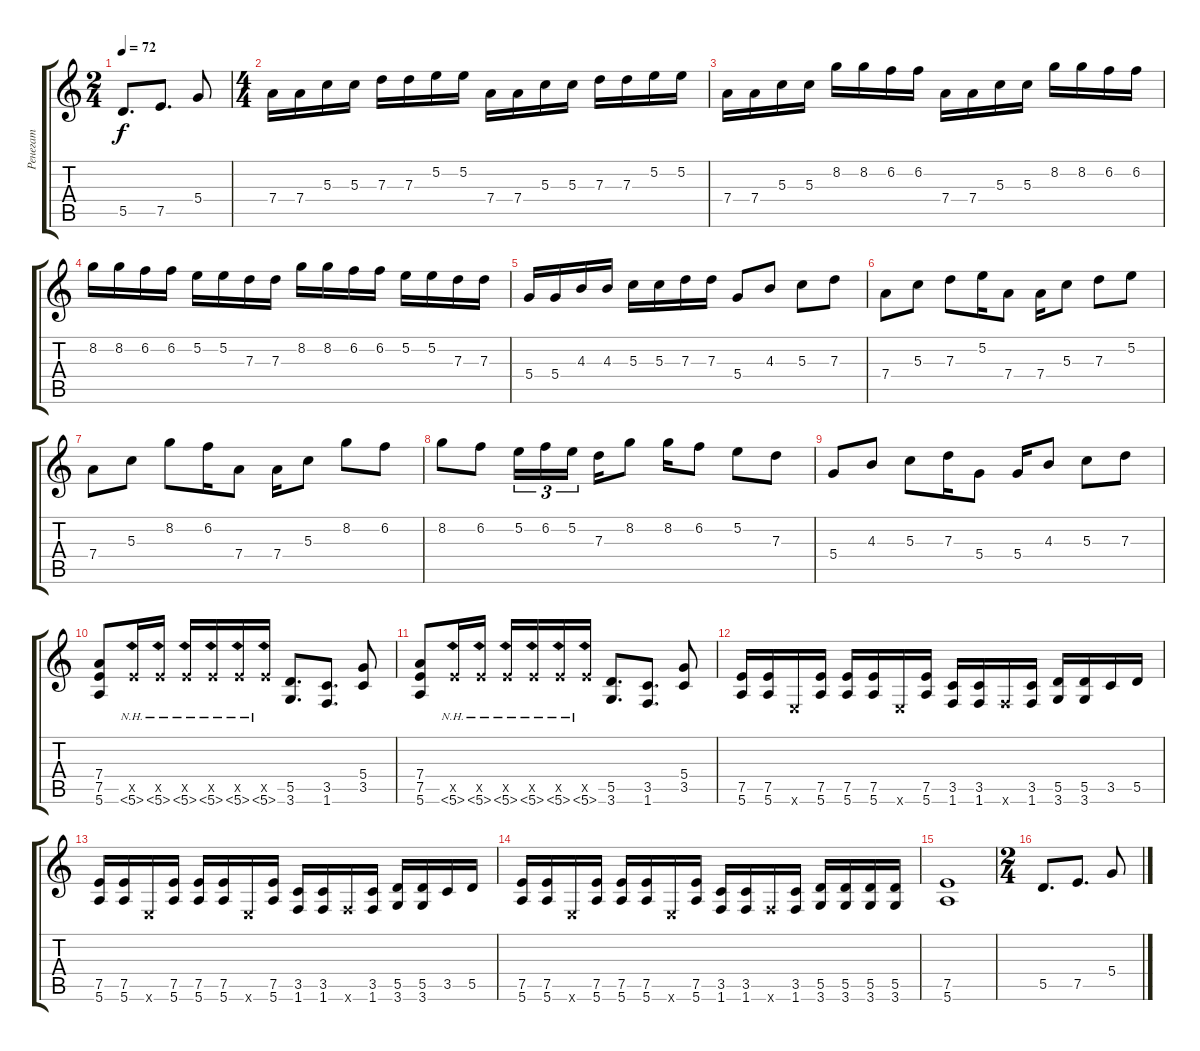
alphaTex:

\track ("Ренегат" "Ренегат") {instrument distortionguitar}
\staff {score tabs}
\tuning (E4 B3 G3 D3 A2 E2) {hide}
\ts (2 4)
\tempo 72
\clef g2
\ks c
5.5.8{d dy f} 7.5.8{d} 5.4.8 |
\ts (4 4)
7.4.16{instrument overdrivenguitar} 7.4.16 5.3.16 5.3.16 7.3.16 7.3.16 5.2.16 5.2.16 7.4.16 7.4.16 5.3.16 5.3.16 7.3.16 7.3.16 5.2.16 5.2.16 |
7.4.16 7.4.16 5.3.16 5.3.16 8.2.16 8.2.16 6.2.16 6.2.16 7.4.16 7.4.16 5.3.16 5.3.16 8.2.16 8.2.16 6.2.16 6.2.16 |
8.2.16 8.2.16 6.2.16 6.2.16 5.2.16 5.2.16 7.3.16 7.3.16 8.2.16 8.2.16 6.2.16 6.2.16 5.2.16 5.2.16 7.3.16 7.3.16 |
5.4.16 5.4.16 4.3.16 4.3.16 5.3.16 5.3.16 7.3.16 7.3.16 5.4.8 4.3.8 5.3.8 7.3.8 |
7.4.8 5.3.8 7.3.8 5.2.16 7.4.8 7.4.16 5.3.8 7.3.8 5.2.8 |
7.4.8 5.3.8 8.2.8 6.2.16 7.4.8 7.4.16 5.3.8 8.2.8 6.2.8 |
8.2.8 6.2.8 5.2.16{tu (3 2)} 6.2.16{tu (3 2)} 5.2.16{tu (3 2) beam splitsecondary} 7.3.16 8.2.8 8.2.16 6.2.8 5.2.8 7.3.8 |
5.4.8 4.3.8 5.3.8 7.3.16 5.4.8 5.4.16 4.3.8 5.3.8 7.3.8 |
(7.4 7.5 5.6).8{instrument distortionguitar} (7.5{x} 5.6{nh}).16 (7.5{x} 5.6{nh}).16 (7.5{x} 5.6{nh}).16 (7.5{x} 5.6{nh}).16 (7.5{x} 5.6{nh}).16 (7.5{x} 5.6{nh}).16 (5.5 3.6).8{d} (3.5 1.6).8{d} (5.4 3.5).8 |
(7.4 7.5 5.6).8 (7.5{x} 5.6{nh}).16 (7.5{x} 5.6{nh}).16 (7.5{x} 5.6{nh}).16 (7.5{x} 5.6{nh}).16 (7.5{x} 5.6{nh}).16 (7.5{x} 5.6{nh}).16 (5.5 3.6).8{d} (3.5 1.6).8{d} (5.4 3.5).8 |
(7.5 5.6).16 (7.5 5.6).16 0.6{x}.16 (7.5 5.6).16 (7.5 5.6).16 (7.5 5.6).16 0.6{x}.16 (7.5 5.6).16 (3.5 1.6).16 (3.5 1.6).16 1.6{x}.16 (3.5 1.6).16 (5.5 3.6).16 (5.5 3.6).16 3.5.16 5.5.16 |
(7.5 5.6).16 (7.5 5.6).16 0.6{x}.16 (7.5 5.6).16 (7.5 5.6).16 (7.5 5.6).16 0.6{x}.16 (7.5 5.6).16 (3.5 1.6).16 (3.5 1.6).16 1.6{x}.16 (3.5 1.6).16 (5.5 3.6).16 (5.5 3.6).16 3.5.16 5.5.16 |
(7.5 5.6).16 (7.5 5.6).16 0.6{x}.16 (7.5 5.6).16 (7.5 5.6).16 (7.5 5.6).16 0.6{x}.16 (7.5 5.6).16 (3.5 1.6).16 (3.5 1.6).16 1.6{x}.16 (3.5 1.6).16 (5.5 3.6).16 (5.5 3.6).16 (5.5 3.6).16 (5.5 3.6).16 |
(7.5 5.6).1 |
\ts (2 4)
5.5.8{d} 7.5.8{d} 5.4.8
